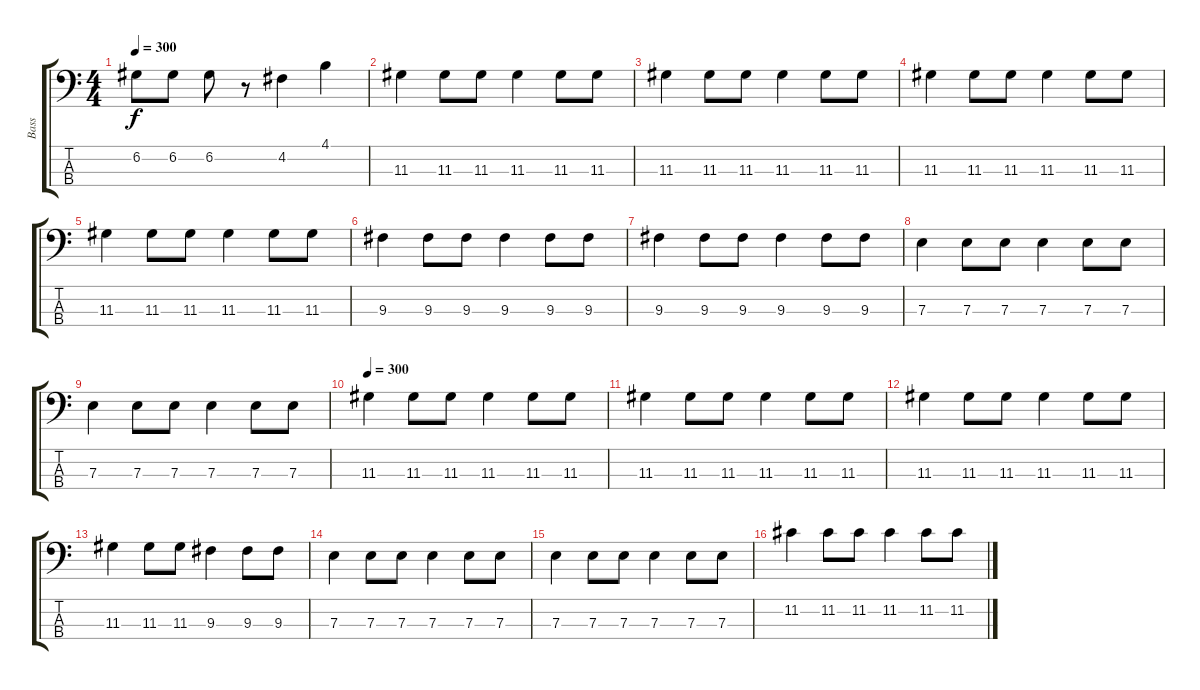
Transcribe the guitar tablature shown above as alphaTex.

\track ("Bass" "Bass") {instrument electricbassfinger}
\staff {score tabs}
\tuning (G2 D2 A1 E1) {hide}
\ts (4 4)
\tempo 300
\clef f4
\ks c
6.2.8{dy f} 6.2.8 6.2.8 r.8 4.2.4 4.1.4 |
11.3.4{volume 13} 11.3.8 11.3.8 11.3.4 11.3.8 11.3.8 |
11.3.4 11.3.8 11.3.8 11.3.4 11.3.8 11.3.8 |
11.3.4 11.3.8 11.3.8 11.3.4 11.3.8 11.3.8 |
11.3.4 11.3.8 11.3.8 11.3.4 11.3.8 11.3.8 |
9.3.4 9.3.8 9.3.8 9.3.4 9.3.8 9.3.8 |
9.3.4 9.3.8 9.3.8 9.3.4 9.3.8 9.3.8 |
7.3.4 7.3.8 7.3.8 7.3.4 7.3.8 7.3.8 |
7.3.4 7.3.8 7.3.8 7.3.4 7.3.8 7.3.8 |
\tempo 300
11.3.4 11.3.8 11.3.8 11.3.4 11.3.8 11.3.8 |
11.3.4 11.3.8 11.3.8 11.3.4 11.3.8 11.3.8 |
11.3.4 11.3.8 11.3.8 11.3.4 11.3.8 11.3.8 |
11.3.4 11.3.8 11.3.8 9.3.4 9.3.8 9.3.8 |
7.3.4 7.3.8 7.3.8 7.3.4 7.3.8 7.3.8 |
7.3.4 7.3.8 7.3.8 7.3.4 7.3.8 7.3.8 |
11.2.4 11.2.8 11.2.8 11.2.4 11.2.8 11.2.8
